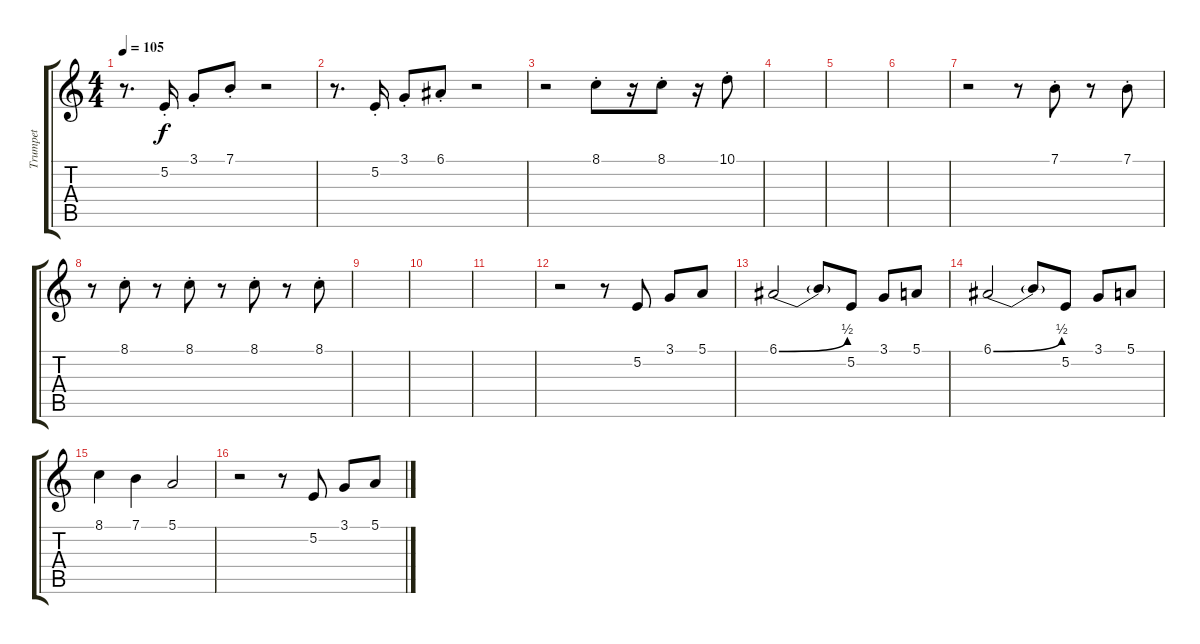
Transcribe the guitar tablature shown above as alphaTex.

\track ("Trumpet" "Trumpet") {instrument trumpet}
\staff {score tabs}
\tuning (E4 B3 G3 D3 A2 E2) {hide}
\ts (4 4)
\tempo 105
\clef g2
\ks c
r.8{d dy f} 5.2{st}.16 3.1{st}.8 7.1{st}.8 r.2 |
r.8{d} 5.2{st}.16 3.1{st}.8 6.1{st}.8 r.2 |
r.2 8.1{st}.8 r.16 8.1{st}.8 r.16 10.1{st}.8 |
|
|
|
r.2 r.8 7.1{st}.8 r.8 7.1{st}.8 |
r.8 8.1{st}.8 r.8 8.1{st}.8 r.8 8.1{st}.8 r.8 8.1{st}.8 |
|
|
|
r.2 r.8 5.2.8 3.1.8 5.1.8 |
6.1{be (bend 0 0 60 2)}.2 6.1{t}.8 5.2.8 3.1.8 5.1.8 |
6.1{be (bend 0 0 60 2)}.2 6.1{t}.8 5.2.8 3.1.8 5.1.8 |
8.1.4 7.1.4 5.1.2 |
r.2 r.8 5.2.8 3.1.8 5.1.8
